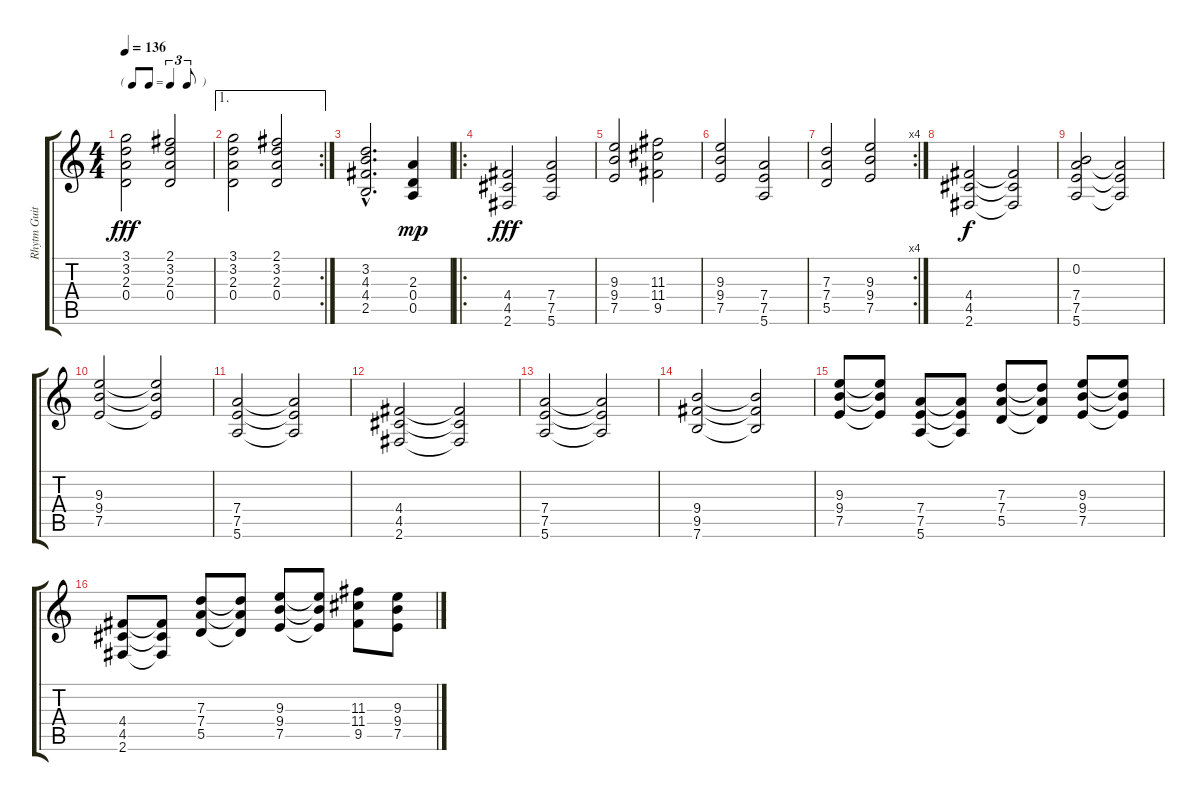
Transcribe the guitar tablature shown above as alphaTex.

\track ("Rhytm Guitar" "Rhytm Guit") {instrument distortionguitar}
\staff {score tabs}
\tuning (E4 B3 G3 D3 A2 E2) {hide}
\ts (4 4)
\tf triplet8th
\tempo 136
\clef g2
\ks c
(3.1 3.2 2.3 0.4).2{dy fff} (2.1 3.2 2.3 0.4).2 |
\ae 1
\rc 2
(3.1 3.2 2.3 0.4).2 (2.1 3.2 2.3 0.4).2 |
(3.2{hac} 4.3{hac} 4.4{hac} 2.5{hac}).2{d} (2.3 0.4 0.5).4{dy mp} |
\ro
(4.4 4.5 2.6).2{dy fff} (7.4 7.5 5.6).2 |
(9.3 9.4 7.5).2 (11.3 11.4 9.5).2 |
(9.3 9.4 7.5).2 (7.4 7.5 5.6).2 |
\rc 4
(7.3 7.4 5.5).2 (9.3 9.4 7.5).2 |
(4.4 4.5 2.6).2{dy f} (4.4{t} 4.5{t} 2.6{t}).2 |
(0.2 7.4 7.5 5.6).2 (7.4{t} 7.5{t} 5.6{t}).2 |
(9.3 9.4 7.5).2 (9.3{t} 9.4{t} 7.5{t}).2 |
(7.4 7.5 5.6).2 (7.4{t} 7.5{t} 5.6{t}).2 |
(4.4 4.5 2.6).2 (4.4{t} 4.5{t} 2.6{t}).2 |
(7.4 7.5 5.6).2 (7.4{t} 7.5{t} 5.6{t}).2 |
(9.4 9.5 7.6).2 (9.4{t} 9.5{t} 7.6{t}).2 |
(9.3 9.4 7.5).8 (9.3{t} 9.4{t} 7.5{t}).8 (7.4 7.5 5.6).8 (7.4{t} 7.5{t} 5.6{t}).8 (7.3 7.4 5.5).8 (7.3{t} 7.4{t} 5.5{t}).8 (9.3 9.4 7.5).8 (9.3{t} 9.4{t} 7.5{t}).8 |
(4.4 4.5 2.6).8 (4.4{t} 4.5{t} 2.6{t}).8 (7.3 7.4 5.5).8 (7.3{t} 7.4{t} 5.5{t}).8 (9.3 9.4 7.5).8 (9.3{t} 9.4{t} 7.5{t}).8 (11.3 11.4 9.5).8 (9.3 9.4 7.5).8
